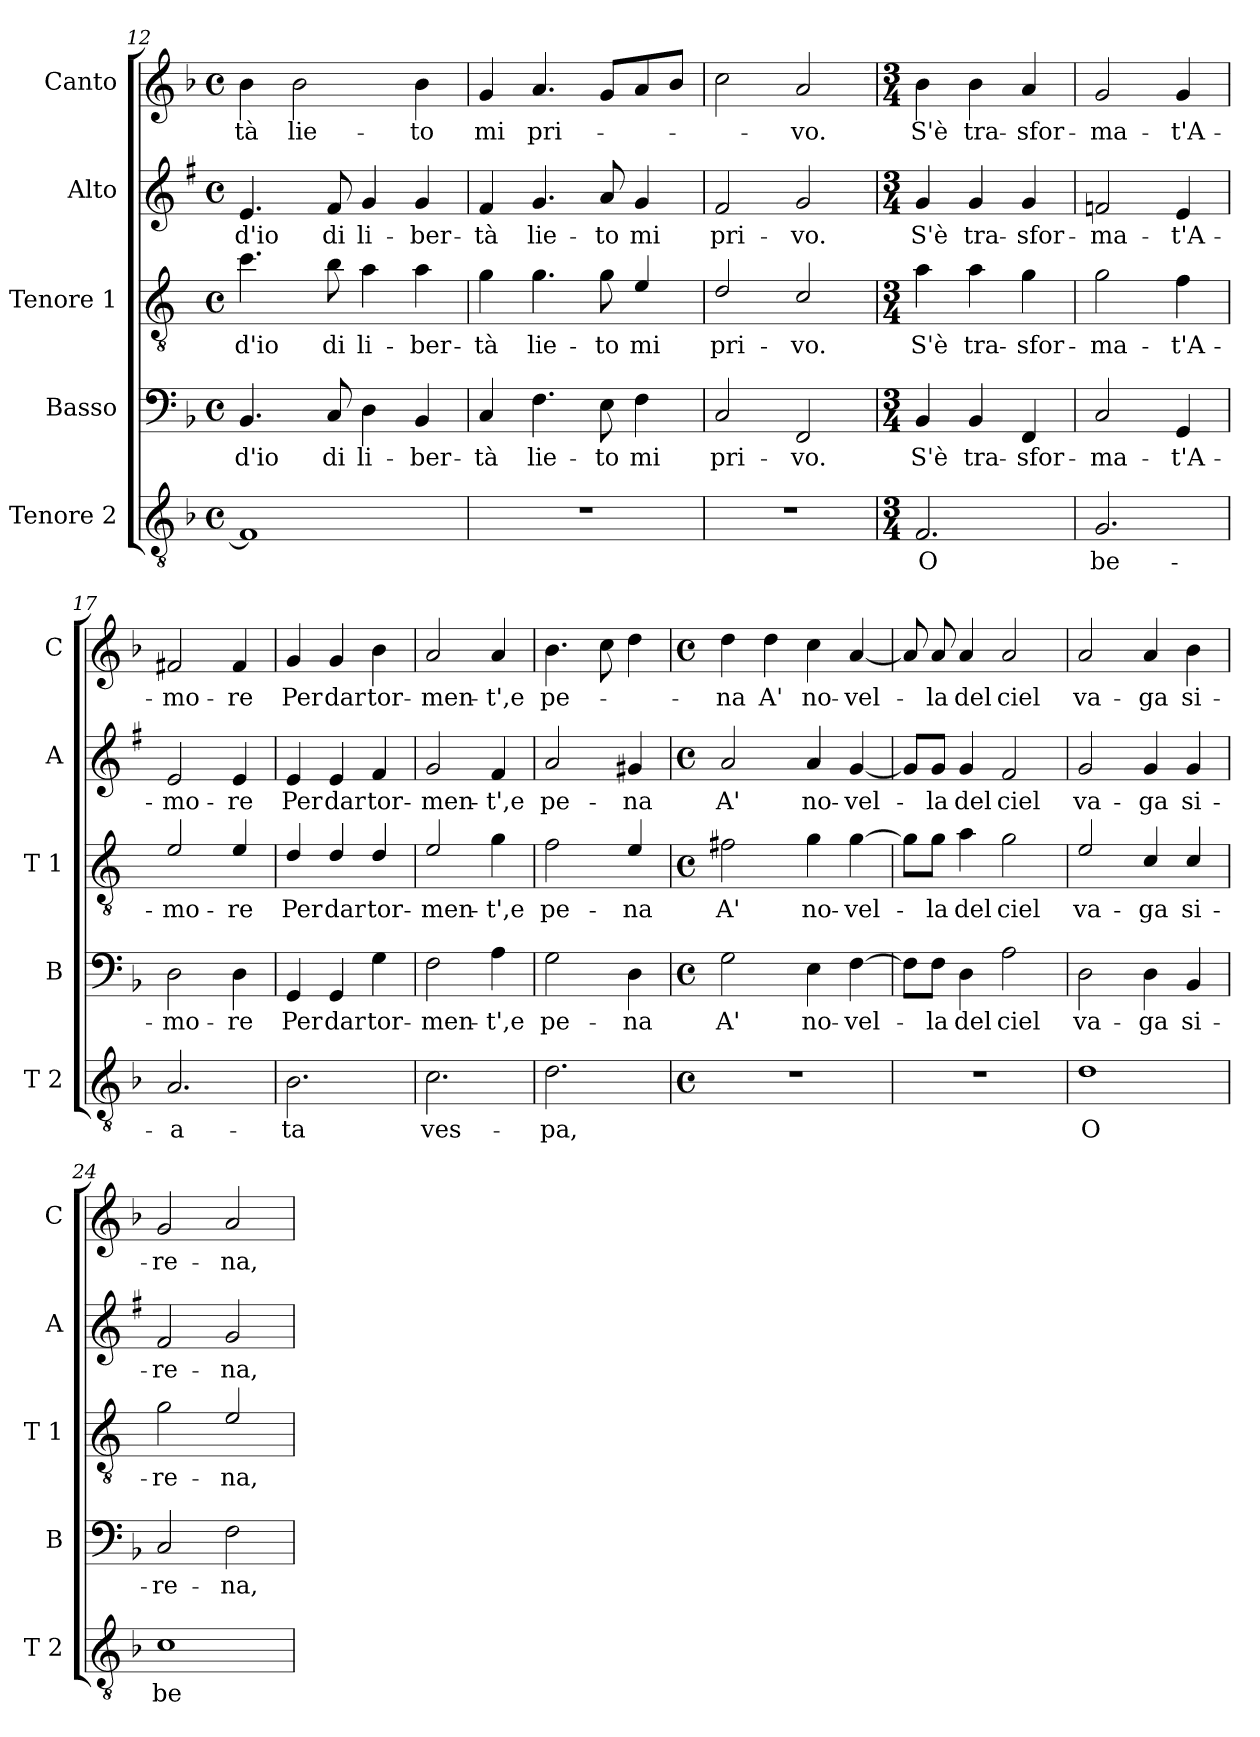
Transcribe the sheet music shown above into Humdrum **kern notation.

**kern	**text	**kern	**text	**kern	**text	**kern	**text	**kern	**text
*part5	*part5	*part4	*part4	*part3	*part3	*part2	*part2	*part1	*part1
*staff5	*staff5	*staff4	*staff4	*staff3	*staff3	*staff2	*staff2	*staff1	*staff1
*I"Tenore 2	*	*I"Basso	*	*I"Tenore 1	*	*I"Alto	*	*I"Canto	*
*I'T 2	*	*I'B	*	*I'T 1	*	*I'A	*	*I'C	*
*clefGv2	*	*clefF4	*	*clefGv2	*	*clefG2	*	*clefG2	*
*	*	*	*	*ITrd4c7	*	*ITrd1c2	*	*	*
*k[b-]	*	*k[b-]	*	*k[b-]	*	*k[b-]	*	*k[b-]	*
*F:	*	*F:	*	*F:	*	*F:	*	*F:	*
*M4/4	*	*M4/4	*	*M4/4	*	*M4/4	*	*M4/4	*
*met(c)	*	*met(c)	*	*met(c)	*	*met(c)	*	*met(c)	*
=12	=12	=12	=12	=12	=12	=12	=12	=12	=12
!	!	!	!LO:LY:b	!	!LO:LY:b	!	!LO:LY:b	!	!LO:LY:b
1F]	.	4.BB-/	-d'io	4.f\	-d'io	4.d/	-d'io	4b-\	-tà
!	!	!	!	!	!	!	!	!	!LO:LY:b
.	.	.	.	.	.	.	.	2b-\	lie-
!	!	!	!LO:LY:b	!	!LO:LY:b	!	!LO:LY:b	!	!
.	.	8C/	di	8e\	di	8e/	di	.	.
!	!	!	!LO:LY:b	!	!LO:LY:b	!	!LO:LY:b	!	!
.	.	4D\	li-	4d\	li-	4f/	li-	.	.
!	!	!	!LO:LY:b	!	!LO:LY:b	!	!LO:LY:b	!	!LO:LY:b
.	.	4BB-/	-ber-	4d\	-ber-	4f/	-ber-	4b-\	-to
!!LO:PB:g=z
=13	=13	=13	=13	=13	=13	=13	=13	=13	=13
!	!	!	!LO:LY:b	!	!LO:LY:b	!	!LO:LY:b	!	!LO:LY:b
1r	.	4C/	-tà	4c\	-tà	4e/	-tà	4g/	mi
!	!	!	!LO:LY:b	!	!LO:LY:b	!	!LO:LY:b	!	!LO:LY:b
.	.	4.F\	lie-	4.c\	lie-	4.f/	lie-	4.a/	pri-
!	!	!	!LO:LY:b	!	!LO:LY:b	!	!LO:LY:b	!	!
.	.	8E\	-to	8c\	-to	8g/	-to	8g/L	.
!	!	!	!LO:LY:b	!	!LO:LY:b	!	!LO:LY:b	!	!
.	.	4F\	mi	4A/	mi	4f/	mi	8a/	.
.	.	.	.	.	.	.	.	8b-/J	.
=14	=14	=14	=14	=14	=14	=14	=14	=14	=14
!	!	!	!LO:LY:b	!	!LO:LY:b	!	!LO:LY:b	!	!
1r	.	2C/	pri-	2G/	pri-	2e/	pri-	2cc\	.
!	!	!	!LO:LY:b	!	!LO:LY:b	!	!LO:LY:b	!	!LO:LY:b
.	.	2FF/	-vo.	2F/	-vo.	2f/	-vo.	2a/	-vo.
=15	=15	=15	=15	=15	=15	=15	=15	=15	=15
*M3/4	*	*M3/4	*	*M3/4	*	*M3/4	*	*M3/4	*
!	!LO:LY:b	!	!LO:LY:b	!	!LO:LY:b	!	!LO:LY:b	!	!LO:LY:b
2.F/	O	4BB-/	S'è	4d\	S'è	4f/	S'è	4b-\	S'è
!	!	!	!LO:LY:b	!	!LO:LY:b	!	!LO:LY:b	!	!LO:LY:b
.	.	4BB-/	tra-	4d\	tra-	4f/	tra-	4b-\	tra-
!	!	!	!LO:LY:b	!	!LO:LY:b	!	!LO:LY:b	!	!LO:LY:b
.	.	4FF/	-sfor-	4c\	-sfor-	4f/	-sfor-	4a/	-sfor-
=16	=16	=16	=16	=16	=16	=16	=16	=16	=16
!	!LO:LY:b	!	!LO:LY:b	!	!LO:LY:b	!	!LO:LY:b	!	!LO:LY:b
2.G/	be-	2C/	-ma-	2c\	-ma-	2e-X/	-ma-	2g/	-ma-
!	!	!	!LO:LY:b	!	!LO:LY:b	!	!LO:LY:b	!	!LO:LY:b
.	.	4GG/	-t'A-	4B-\	-t'A-	4d/	-t'A-	4g/	-t'A-
=17	=17	=17	=17	=17	=17	=17	=17	=17	=17
!	!LO:LY:b	!	!LO:LY:b	!	!LO:LY:b	!	!LO:LY:b	!	!LO:LY:b
2.A/	-a-	2D\	-mo-	2A/	-mo-	2d/	-mo-	2f#X/	-mo-
!	!	!	!LO:LY:b	!	!LO:LY:b	!	!LO:LY:b	!	!LO:LY:b
.	.	4D\	-re	4A/	-re	4d/	-re	4f#/	-re
=18	=18	=18	=18	=18	=18	=18	=18	=18	=18
!	!LO:LY:b	!	!LO:LY:b	!	!LO:LY:b	!	!LO:LY:b	!	!LO:LY:b
2.B-\	-ta	4GG/	Per	4G/	Per	4d/	Per	4g/	Per
!	!	!	!LO:LY:b	!	!LO:LY:b	!	!LO:LY:b	!	!LO:LY:b
.	.	4GG/	dar	4G/	dar	4d/	dar	4g/	dar
!	!	!	!LO:LY:b	!	!LO:LY:b	!	!LO:LY:b	!	!LO:LY:b
.	.	4G\	tor-	4G/	tor-	4e/	tor-	4b-\	tor-
=19	=19	=19	=19	=19	=19	=19	=19	=19	=19
!	!LO:LY:b	!	!LO:LY:b	!	!LO:LY:b	!	!LO:LY:b	!	!LO:LY:b
2.c\	ves-	2F\	-men-	2A/	-men-	2f/	-men-	2a/	-men-
!	!	!	!LO:LY:b	!	!LO:LY:b	!	!LO:LY:b	!	!LO:LY:b
.	.	4A\	-t',e	4c\	-t',e	4e/	-t',e	4a/	-t',e
=20	=20	=20	=20	=20	=20	=20	=20	=20	=20
!	!LO:LY:b	!	!LO:LY:b	!	!LO:LY:b	!	!LO:LY:b	!	!LO:LY:b
2.d\	-pa,	2G\	pe-	2B-\	pe-	2g/	pe-	4.b-\	pe-
.	.	.	.	.	.	.	.	8cc\	.
!	!	!	!LO:LY:b	!	!LO:LY:b	!	!LO:LY:b	!	!
.	.	4D\	-na	4A/	-na	4f#X/	-na	4dd\	.
!!LO:LB:g=z
=21	=21	=21	=21	=21	=21	=21	=21	=21	=21
*M4/4	*	*M4/4	*	*M4/4	*	*M4/4	*	*M4/4	*
*met(c)	*	*met(c)	*	*met(c)	*	*met(c)	*	*met(c)	*
!	!	!	!LO:LY:b	!	!LO:LY:b	!	!LO:LY:b	!	!LO:LY:b
1r	.	2G\	A'	2Bn\	A'	2g/	A'	4dd\	-na
!	!	!	!	!	!	!	!	!	!LO:LY:b
.	.	.	.	.	.	.	.	4dd\	A'
!	!	!	!LO:LY:b	!	!LO:LY:b	!	!LO:LY:b	!	!LO:LY:b
.	.	4E\	no-	4c\	no-	4g/	no-	4cc\	no-
!	!	!	!LO:LY:b	!	!LO:LY:b	!	!LO:LY:b	!	!LO:LY:b
.	.	[4F\	-vel-	[4c\	-vel-	[4f/	-vel-	[4a/	-vel-
=22	=22	=22	=22	=22	=22	=22	=22	=22	=22
1r	.	8F\L]	.	8c\L]	.	8f/L]	.	8a/]	.
!	!	!	!LO:LY:b	!	!LO:LY:b	!	!LO:LY:b	!	!LO:LY:b
.	.	8F\J	-la	8c\J	-la	8f/J	-la	8a/	-la
!	!	!	!LO:LY:b	!	!LO:LY:b	!	!LO:LY:b	!	!LO:LY:b
.	.	4D\	del	4d\	del	4f/	del	4a/	del
!	!	!	!LO:LY:b	!	!LO:LY:b	!	!LO:LY:b	!	!LO:LY:b
.	.	2A\	ciel	2c\	ciel	2e/	ciel	2a/	ciel
=23	=23	=23	=23	=23	=23	=23	=23	=23	=23
!	!LO:LY:b	!	!LO:LY:b	!	!LO:LY:b	!	!LO:LY:b	!	!LO:LY:b
1d	O	2D\	va-	2A/	va-	2f/	va-	2a/	va-
!	!	!	!LO:LY:b	!	!LO:LY:b	!	!LO:LY:b	!	!LO:LY:b
.	.	4D\	-ga	4F/	-ga	4f/	-ga	4a/	-ga
!	!	!	!LO:LY:b	!	!LO:LY:b	!	!LO:LY:b	!	!LO:LY:b
.	.	4BB-/	si-	4F/	si-	4f/	si-	4b-\	si-
=24	=24	=24	=24	=24	=24	=24	=24	=24	=24
!	!LO:LY:b	!	!LO:LY:b	!	!LO:LY:b	!	!LO:LY:b	!	!LO:LY:b
1c	be-	2C/	-re-	2c\	-re-	2e/	-re-	2g/	-re-
!	!	!	!LO:LY:b	!	!LO:LY:b	!	!LO:LY:b	!	!LO:LY:b
.	.	2F\	-na,	2A/	-na,	2f/	-na,	2a/	-na,
=	=	=	=	=	=	=	=	=	=
*-	*-	*-	*-	*-	*-	*-	*-	*-	*-
